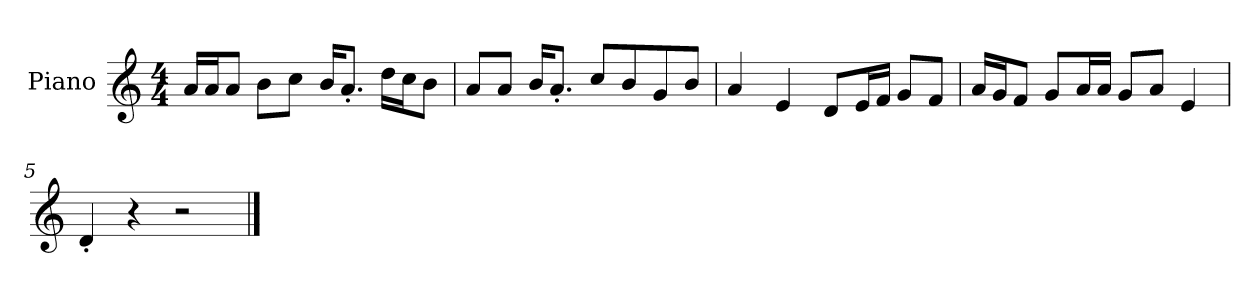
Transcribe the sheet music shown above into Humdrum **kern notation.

**kern
*part1
*staff1
*I"Piano
*I'P-no
*clefG2
*k[]
*M4/4
*MM90
=1
16a/LL
16a/J
8a/J
8b\L
8cc\J
16b/KL
8.a'/J
16dd\LL
16cc\J
8b\J
=2
8a/L
8a/J
16b/KL
8.a'/J
8cc/L
8b/
8g/
8b/J
=3
4a/
4e/
8d/L
16e/L
16f/JJ
8g/L
8f/J
=4
16a/LL
16g/J
8f/J
8g/L
16a/L
16a/JJ
8g/L
8a/J
4e/
=5
4d'/
4r
2r
==
*-
